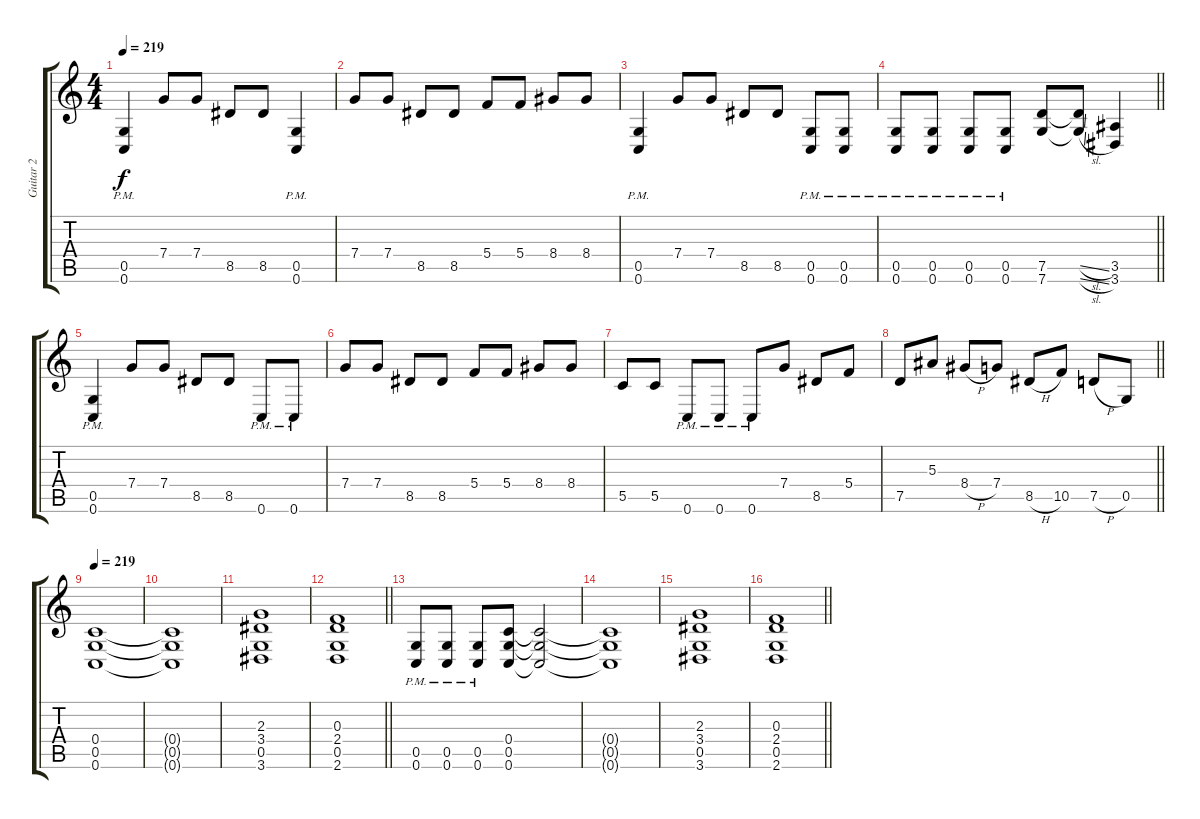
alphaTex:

\track ("Guitar 2" "Guitar 2") {instrument distortionguitar}
\staff {score tabs}
\tuning (D4 A3 F3 C3 G2 C2) {hide}
\ts (4 4)
\section ("" "")
\tempo 219
\clef g2
\ks c
(0.5{pm} 0.6{pm}).4{dy f} 7.4.8 7.4.8 8.5.8 8.5.8 (0.5{pm} 0.6{pm}).4 |
7.4.8 7.4.8 8.5.8 8.5.8 5.4.8 5.4.8 8.4.8 8.4.8 |
(0.5{pm} 0.6{pm}).4 7.4.8 7.4.8 8.5.8 8.5.8 (0.5{pm} 0.6{pm}).8 (0.5{pm} 0.6{pm}).8 |
\barLineRight lightlight
(0.5{pm} 0.6{pm}).8 (0.5{pm} 0.6{pm}).8 (0.5{pm} 0.6{pm}).8 (0.5{pm} 0.6{pm}).8 (7.5 7.6).8 (7.5{sl t} 7.6{sl t}).8 (3.5 3.6).4 |
(0.5{pm} 0.6{pm}).4 7.4.8 7.4.8 8.5.8 8.5.8 0.6{pm}.8 0.6{pm}.8 |
7.4.8 7.4.8 8.5.8 8.5.8 5.4.8 5.4.8 8.4.8 8.4.8 |
5.5.8 5.5.8 0.6{pm}.8 0.6{pm}.8 0.6{pm}.8 7.4.8 8.5.8 5.4.8 |
\barLineRight lightlight
7.5.8 5.3.8 8.4{h}.8 7.4.8 8.5{h}.8 10.5.8 7.5{h}.8 0.5.8 |
\section ("" "")
\tempo 219
(0.4 0.5 0.6).1 |
(0.4{t} 0.5{t} 0.6{t}).1 |
(2.3 3.4 0.5 3.6).1 |
\barLineRight lightlight
(0.3 2.4 0.5 2.6).1 |
(0.5{pm} 0.6{pm}).8 (0.5{pm} 0.6{pm}).8 (0.5{pm} 0.6{pm}).8 (0.4 0.5 0.6).8 (0.4{t} 0.5{t} 0.6{t}).2 |
(0.4{t} 0.5{t} 0.6{t}).1 |
(2.3 3.4 0.5 3.6).1 |
\barLineRight lightlight
(0.3 2.4 0.5 2.6).1
